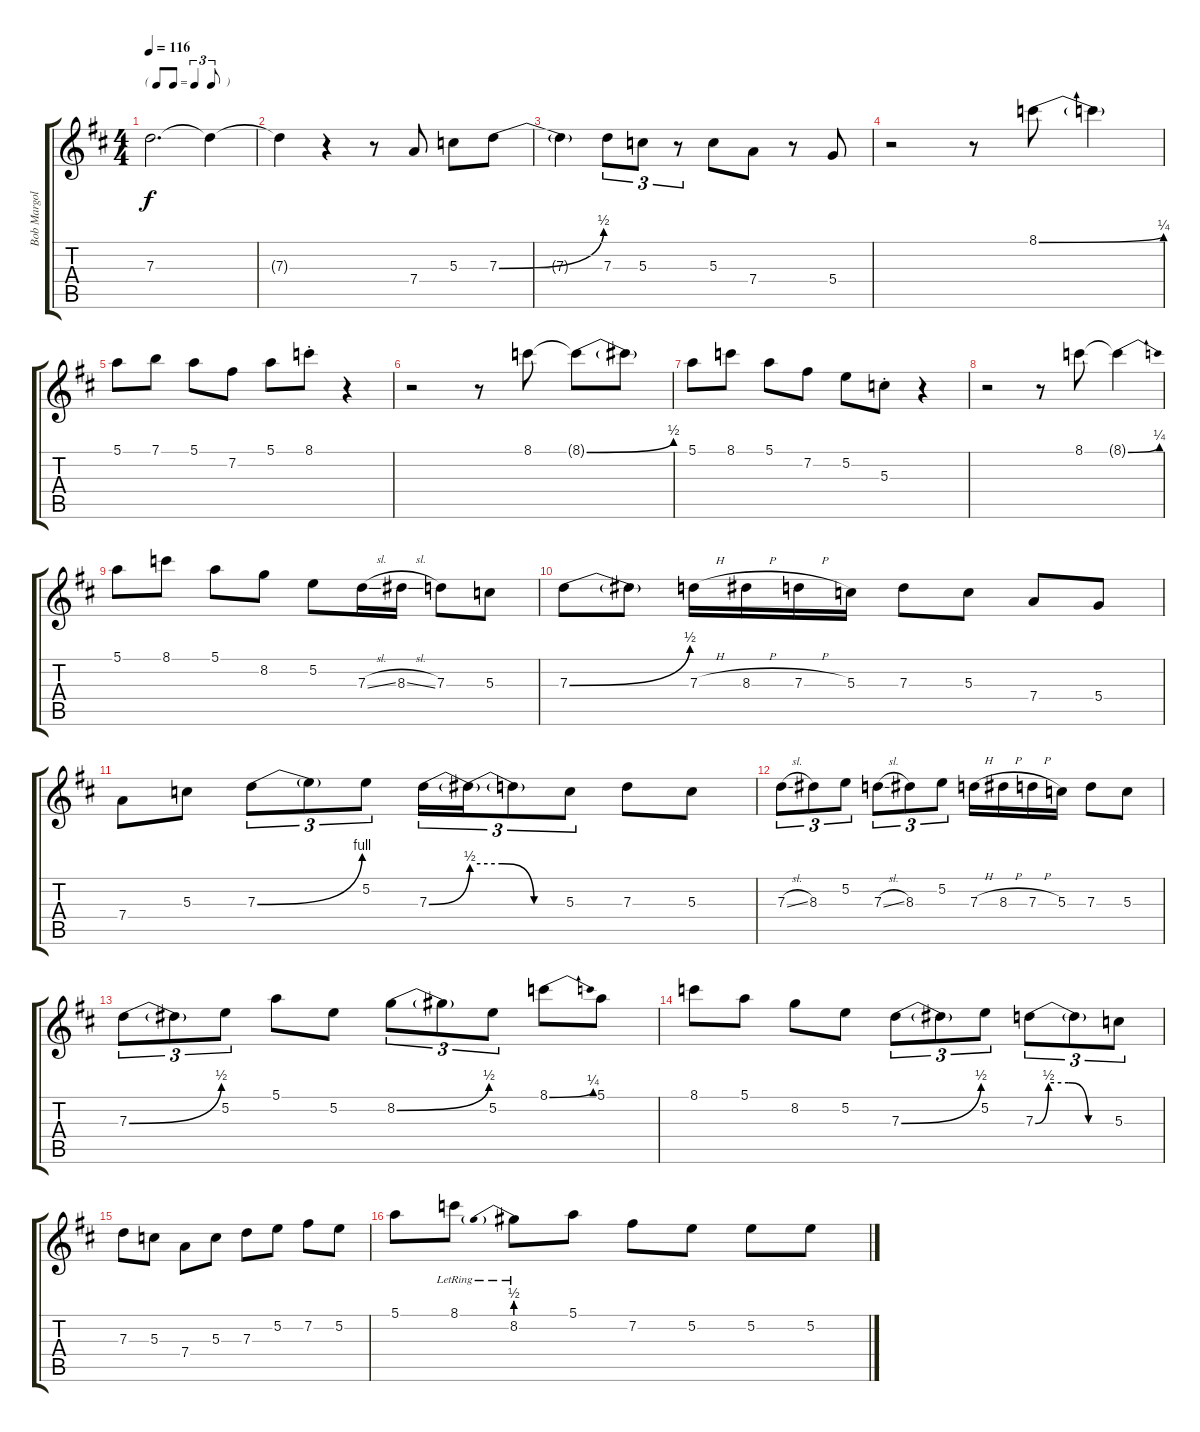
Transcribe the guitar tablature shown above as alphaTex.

\track ("Bob Margolin - Electric Guitar" "Bob Margol") {instrument electricguitarclean}
\staff {score tabs}
\tuning (E4 B3 G3 D3 A2 E2) {hide}
\ts (4 4)
\tf triplet8th
\tempo 116
\clef g2
\ks d
7.3{t}.2{d dy f} 7.3{t}.4 |
7.3{t}.4 r.4 r.8 7.4.8 5.3.8 7.3{be (bend 0 0 60 2)}.8 |
7.3{t}.4 7.3.8{tu (3 2)} 5.3.8{tu (3 2)} r.8{tu (3 2)} 5.3.8 7.4.8 r.8 5.4.8 |
r.2 r.8 8.1{be (bend 0 0 60 1)}.8 8.1{t}.4 |
5.1.8 7.1.8 5.1.8 7.2.8 5.1.8 8.1{st}.8 r.4 |
r.2 r.8 8.1.8 8.1{be (bend 0 0 60 2) t}.8 8.1{t}.8 |
5.1.8 8.1.8 5.1.8 7.2.8 5.2.8 5.3{st}.8 r.4 |
r.2 r.8 8.1.8 8.1{be (bend 0 0 60 1) t}.4 |
5.1.8 8.1.8 5.1.8 8.2.8 5.2.8 7.3{sl}.16 8.3{sl}.16 7.3.8 5.3.8 |
7.3{be (bend 0 0 60 2)}.8 7.3{t}.8 7.3{h}.16 8.3{h}.16 7.3{h}.16 5.3.16 7.3.8 5.3.8 7.4.8 5.4.8 |
7.4.8 5.3.8 7.3{be (bend 0 0 60 4)}.8{tu (3 2)} 7.3{t}.8{tu (3 2)} 5.2.8{tu (3 2)} 7.3{be (bend 0 0 60 2)}.16{tu (3 2)} 7.3{be (custom 0 2 20 2 40 0 60 0) t}.16{tu (3 2)} 7.3{t}.8{tu (3 2)} 5.3.8{tu (3 2)} 7.3.8 5.3.8 |
7.3{sl}.8{tu (3 2)} 8.3.8{tu (3 2)} 5.2.8{tu (3 2)} 7.3{sl}.8{tu (3 2)} 8.3.8{tu (3 2)} 5.2.8{tu (3 2)} 7.3{h}.16 8.3{h}.16 7.3{h}.16 5.3.16 7.3.8 5.3.8 |
7.3{be (bend 0 0 60 2)}.8{tu (3 2)} 7.3{t}.8{tu (3 2)} 5.2.8{tu (3 2)} 5.1.8 5.2.8 8.2{be (bend 0 0 60 2)}.8{tu (3 2)} 8.2{t}.8{tu (3 2)} 5.2.8{tu (3 2)} 8.1{be (bend 0 0 60 1)}.8 5.1.8 |
8.1.8 5.1.8 8.2.8 5.2.8 7.3{be (bend 0 0 60 2)}.8{tu (3 2)} 7.3{t}.8{tu (3 2)} 5.2.8{tu (3 2)} 7.3{be (custom 0 0 10 2 25 2 40 0 60 0)}.8{tu (3 2)} 7.3{t}.8{tu (3 2)} 5.3.8{tu (3 2)} |
7.3.8 5.3.8 7.4.8 5.3.8 7.3.8 5.2.8 7.2.8 5.2.8 |
5.1.8 8.1{lr}.8 8.2{be (prebend 0 2 60 2) lr}.8 5.1.8 7.2.8 5.2.8 5.2.8 5.2.8
